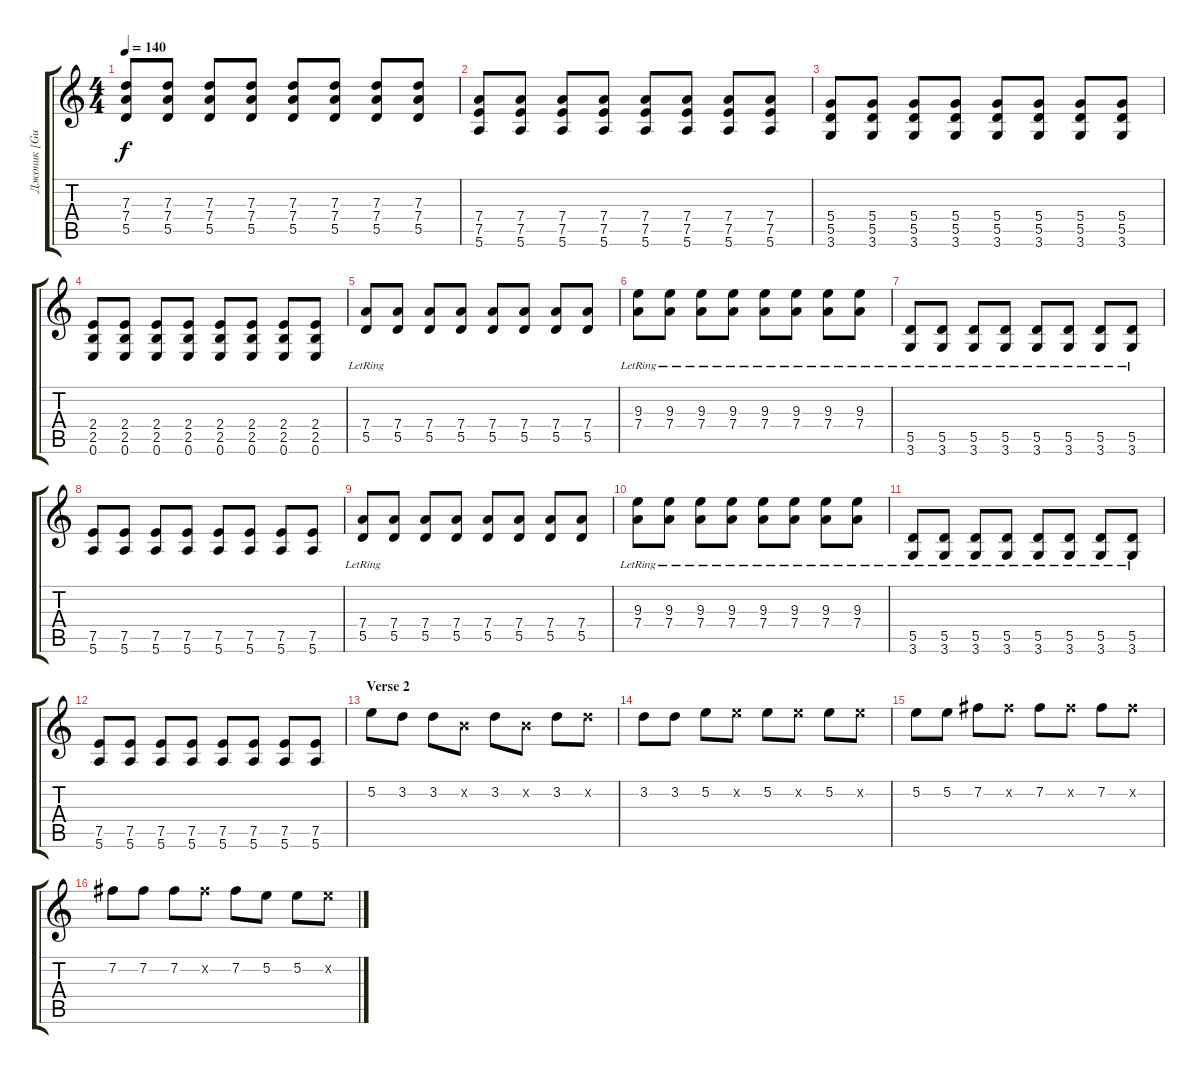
\track ("Джоник [Guitar]" "Джоник [Gu") {instrument distortionguitar}
\staff {score tabs}
\tuning (E4 B3 G3 D3 A2 E2) {hide}
\ts (4 4)
\tempo 140
\clef g2
\ks c
(7.3 7.4 5.5).8{dy f} (7.3 7.4 5.5).8 (7.3 7.4 5.5).8 (7.3 7.4 5.5).8 (7.3 7.4 5.5).8 (7.3 7.4 5.5).8 (7.3 7.4 5.5).8 (7.3 7.4 5.5).8 |
(7.4 7.5 5.6).8 (7.4 7.5 5.6).8 (7.4 7.5 5.6).8 (7.4 7.5 5.6).8 (7.4 7.5 5.6).8 (7.4 7.5 5.6).8 (7.4 7.5 5.6).8 (7.4 7.5 5.6).8 |
(5.4 5.5 3.6).8 (5.4 5.5 3.6).8 (5.4 5.5 3.6).8 (5.4 5.5 3.6).8 (5.4 5.5 3.6).8 (5.4 5.5 3.6).8 (5.4 5.5 3.6).8 (5.4 5.5 3.6).8 |
(2.4 2.5 0.6).8 (2.4 2.5 0.6).8 (2.4 2.5 0.6).8 (2.4 2.5 0.6).8 (2.4 2.5 0.6).8 (2.4 2.5 0.6).8 (2.4 2.5 0.6).8 (2.4 2.5 0.6).8 |
(7.4{lr} 5.5{lr}).8{volume 10 balance 12} (7.4 5.5).8 (7.4 5.5).8 (7.4 5.5).8 (7.4 5.5).8 (7.4 5.5).8 (7.4 5.5).8 (7.4 5.5).8 |
(9.3{lr} 7.4{lr}).8 (9.3{lr} 7.4{lr}).8 (9.3{lr} 7.4{lr}).8 (9.3{lr} 7.4{lr}).8 (9.3{lr} 7.4{lr}).8 (9.3{lr} 7.4{lr}).8 (9.3{lr} 7.4{lr}).8 (9.3{lr} 7.4{lr}).8 |
(5.5{lr} 3.6{lr}).8 (5.5{lr} 3.6{lr}).8 (5.5{lr} 3.6{lr}).8 (5.5{lr} 3.6{lr}).8 (5.5{lr} 3.6{lr}).8 (5.5{lr} 3.6{lr}).8 (5.5{lr} 3.6{lr}).8 (5.5{lr} 3.6{lr}).8 |
(7.5 5.6).8 (7.5 5.6).8 (7.5 5.6).8 (7.5 5.6).8 (7.5 5.6).8 (7.5 5.6).8 (7.5 5.6).8 (7.5 5.6).8 |
(7.4{lr} 5.5{lr}).8 (7.4 5.5).8 (7.4 5.5).8 (7.4 5.5).8 (7.4 5.5).8 (7.4 5.5).8 (7.4 5.5).8 (7.4 5.5).8 |
(9.3{lr} 7.4{lr}).8 (9.3{lr} 7.4{lr}).8 (9.3{lr} 7.4{lr}).8 (9.3{lr} 7.4{lr}).8 (9.3{lr} 7.4{lr}).8 (9.3{lr} 7.4{lr}).8 (9.3{lr} 7.4{lr}).8 (9.3{lr} 7.4{lr}).8 |
(5.5{lr} 3.6{lr}).8 (5.5{lr} 3.6{lr}).8 (5.5{lr} 3.6{lr}).8 (5.5{lr} 3.6{lr}).8 (5.5{lr} 3.6{lr}).8 (5.5{lr} 3.6{lr}).8 (5.5{lr} 3.6{lr}).8 (5.5{lr} 3.6{lr}).8 |
(7.5 5.6).8 (7.5 5.6).8 (7.5 5.6).8 (7.5 5.6).8 (7.5 5.6).8 (7.5 5.6).8 (7.5 5.6).8 (7.5 5.6).8 |
\section ("" "Verse 2")
5.2.8{volume 12 balance 4} 3.2.8 3.2.8 0.2{x}.8 3.2.8 0.2{x}.8 3.2.8 3.2{x}.8 |
3.2.8 3.2.8 5.2.8 5.2{x}.8 5.2.8 5.2{x}.8 5.2.8 5.2{x}.8 |
5.2.8 5.2.8 7.2.8 7.2{x}.8 7.2.8 7.2{x}.8 7.2.8 7.2{x}.8 |
7.2.8 7.2.8 7.2.8 7.2{x}.8 7.2.8 5.2.8 5.2.8 5.2{x}.8
